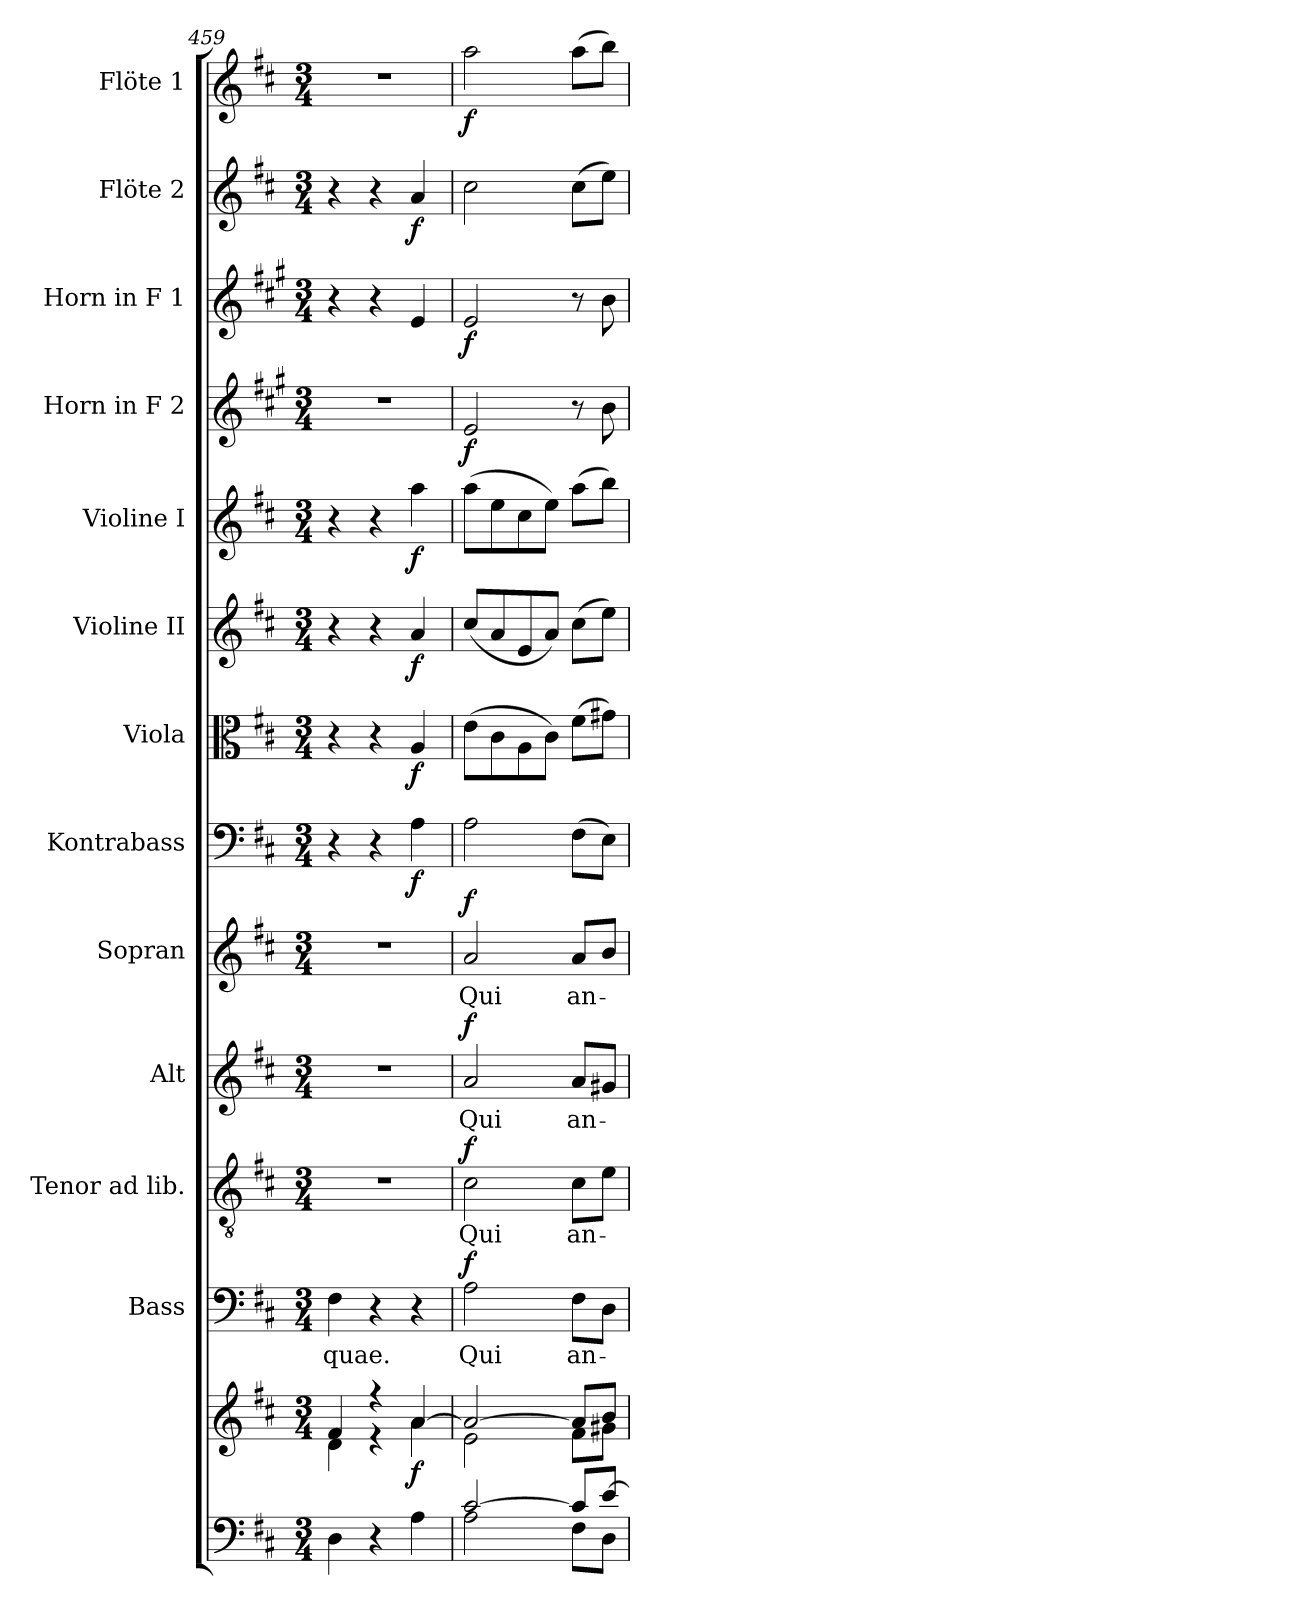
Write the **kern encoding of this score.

**kern	**kern	**dynam	**kern	**text	**dynam	**kern	**text	**dynam	**kern	**text	**dynam	**kern	**text	**dynam	**kern	**dynam	**kern	**dynam	**kern	**dynam	**kern	**dynam	**kern	**dynam	**kern	**dynam	**kern	**dynam	**kern	**dynam
*part13	*part13	*part13	*part12	*part12	*part12	*part11	*part11	*part11	*part10	*part10	*part10	*part9	*part9	*part9	*part8	*part8	*part7	*part7	*part6	*part6	*part5	*part5	*part4	*part4	*part3	*part3	*part2	*part2	*part1	*part1
*staff14	*staff13	*staff13/14	*staff12	*staff12	*staff12	*staff11	*staff11	*staff11	*staff10	*staff10	*staff10	*staff9	*staff9	*staff9	*staff8	*staff8	*staff7	*staff7	*staff6	*staff6	*staff5	*staff5	*staff4	*staff4	*staff3	*staff3	*staff2	*staff2	*staff1	*staff1
*	*	*	*I"Bass	*	*	*I"Tenor ad lib.	*	*	*I"Alt	*	*	*I"Sopran	*	*	*I"Kontrabass	*	*I"Viola	*	*I"Violine II	*	*I"Violine I	*	*I"Horn in F 2	*	*I"Horn in F 1	*	*I"Flöte 2	*	*I"Flöte 1	*
*	*	*	*I'B.	*	*	*I'T.	*	*	*I'A.	*	*	*I'S.	*	*	*I'Kb.	*	*I'Vla.	*	*I'Vl. II	*	*I'Vl. I	*	*	*	*	*	*I'Fl. 2	*	*I'Fl. 1	*
*clefF4	*clefG2	*	*clefF4	*	*	*clefGv2	*	*	*clefG2	*	*	*clefG2	*	*	*clefF4	*	*clefC3	*	*clefG2	*	*clefG2	*	*clefG2	*	*clefG2	*	*clefG2	*	*clefG2	*
*	*	*	*	*	*	*	*	*	*	*	*	*	*	*	*ITrd7c12	*	*	*	*	*	*	*	*ITrd4c7	*	*ITrd4c7	*	*	*	*	*
*k[f#c#]	*k[f#c#]	*	*k[f#c#]	*	*	*k[f#c#]	*	*	*k[f#c#]	*	*	*k[f#c#]	*	*	*k[f#c#]	*	*k[f#c#]	*	*k[f#c#]	*	*k[f#c#]	*	*k[f#c#]	*	*k[f#c#]	*	*k[f#c#]	*	*k[f#c#]	*
*D:	*D:	*	*D:	*	*	*D:	*	*	*D:	*	*	*D:	*	*	*D:	*	*D:	*	*D:	*	*D:	*	*D:	*	*D:	*	*D:	*	*D:	*
*M3/4	*M3/4	*	*M3/4	*	*	*M3/4	*	*	*M3/4	*	*	*M3/4	*	*	*M3/4	*	*M3/4	*	*M3/4	*	*M3/4	*	*M3/4	*	*M3/4	*	*M3/4	*	*M3/4	*
=459	=459	=459	=459	=459	=459	=459	=459	=459	=459	=459	=459	=459	=459	=459	=459	=459	=459	=459	=459	=459	=459	=459	=459	=459	=459	=459	=459	=459	=459	=459
*	*^	*	*	*	*	*	*	*	*	*	*	*	*	*	*	*	*	*	*	*	*	*	*	*	*	*	*	*	*	*
!	!	!	!	!	!LO:LY:b	!	!	!	!	!	!	!	!	!	!	!	!	!	!	!	!	!	!	!	!	!	!	!	!	!	!
4D\	4f#/	4d\	.	4F#\	-quae.	.	2.r	.	.	2.r	.	.	2.r	.	.	4r	.	4r	.	4r	.	4r	.	2.r	.	4r	.	4r	.	2.r	.
4r	4r	4r	.	4r	.	.	.	.	.	.	.	.	.	.	.	4r	.	4r	.	4r	.	4r	.	.	.	4r	.	4r	.	.	.
!	!	!	!LO:DY:b	!	!	!	!	!	!	!	!	!	!	!	!	!	!LO:DY:b	!	!LO:DY:b	!	!LO:DY:b	!	!LO:DY:b	!	!	!	!	!	!LO:DY:b	!	!
4A\	[>4a/	4a\	f	4r	.	.	.	.	.	.	.	.	.	.	.	4AA\	f	4A/	f	4a/	f	4aa\	f	.	.	4A/	.	4a/	f	.	.
=460	=460	=460	=460	=460	=460	=460	=460	=460	=460	=460	=460	=460	=460	=460	=460	=460	=460	=460	=460	=460	=460	=460	=460	=460	=460	=460	=460	=460	=460	=460	=460
*^	*	*	*	*	*	*	*	*	*	*	*	*	*	*	*	*	*	*	*	*	*	*	*	*	*	*	*	*	*	*	*
!	!	!	!	!	!	!LO:LY:b	!LO:DY:a	!	!LO:LY:b	!LO:DY:a	!	!LO:LY:b	!LO:DY:a	!	!LO:LY:b	!LO:DY:a	!	!	!	!	!	!	!	!	!	!LO:DY:b	!	!LO:DY:b	!	!	!	!LO:DY:b
[>2c#/	2A\	2a/_	2e\	.	2A\	Qui	f	2c#\	Qui	f	2a/	Qui	f	2a/	Qui	f	2AA\	.	(>8e\L	.	(<8cc#/L	.	(>8aa\L	.	2A/	f	2A/	f	2cc#\	.	2aa\	f
.	.	.	.	.	.	.	.	.	.	.	.	.	.	.	.	.	.	.	8c#\	.	8a/	.	8ee\	.	.	.	.	.	.	.	.	.
.	.	.	.	.	.	.	.	.	.	.	.	.	.	.	.	.	.	.	8A\	.	8e/	.	8cc#\	.	.	.	.	.	.	.	.	.
.	.	.	.	.	.	.	.	.	.	.	.	.	.	.	.	.	.	.	8c#\J)	.	8a/J)	.	8ee\J)	.	.	.	.	.	.	.	.	.
!	!	!	!	!	!	!LO:LY:b	!	!	!LO:LY:b	!	!	!LO:LY:b	!	!	!LO:LY:b	!	!	!	!	!	!	!	!	!	!	!	!	!	!	!	!	!
8c#/L]	8F#\L	8a/L]	8f#\L	.	8F#\L	an-	.	8c#\L	an-	.	8a/L	an-	.	8a/L	an-	.	(>8FF#\L	.	(>8f#\L	.	(>8cc#\L	.	(>8aa\L	.	8r	.	8r	.	(>8cc#\L	.	(>8aa\L	.
[>8e/J	8D\J	8b/J	8g#X\J	.	8D\J	.	.	8e\J	.	.	8g#X/J	.	.	8b/J	.	.	8EE\J)	.	8g#X\J)	.	8ee\J)	.	8bb\J)	.	8e\	.	8e\	.	8ee\J)	.	8bb\J)	.
*v	*v	*	*	*	*	*	*	*	*	*	*	*	*	*	*	*	*	*	*	*	*	*	*	*	*	*	*	*	*	*	*	*
*	*v	*v	*	*	*	*	*	*	*	*	*	*	*	*	*	*	*	*	*	*	*	*	*	*	*	*	*	*	*	*	*
=	=	=	=	=	=	=	=	=	=	=	=	=	=	=	=	=	=	=	=	=	=	=	=	=	=	=	=	=	=	=
*-	*-	*-	*-	*-	*-	*-	*-	*-	*-	*-	*-	*-	*-	*-	*-	*-	*-	*-	*-	*-	*-	*-	*-	*-	*-	*-	*-	*-	*-	*-
